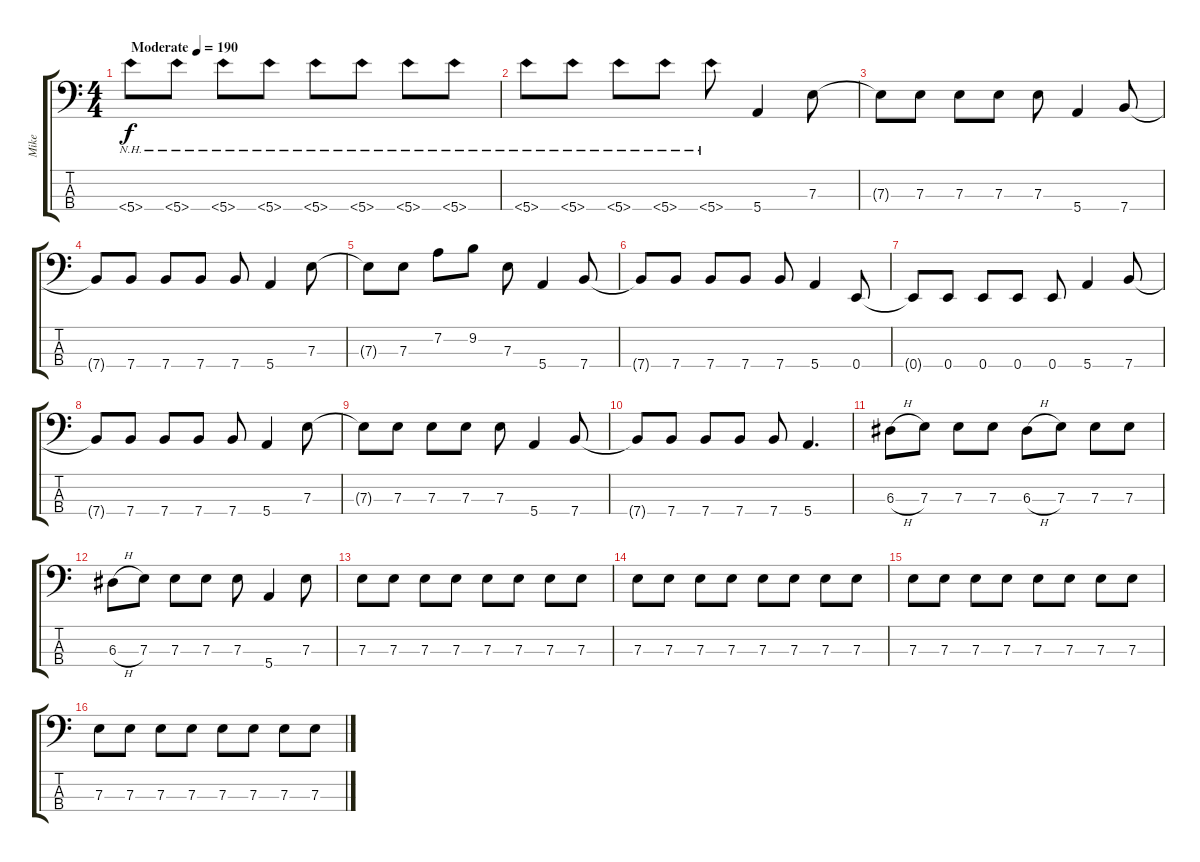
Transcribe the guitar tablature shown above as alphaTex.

\track ("Mike " "Mike ") {instrument electricbasspick}
\staff {score tabs}
\tuning (G2 D2 A1 E1) {hide}
\ts (4 4)
\tempo (190 "Moderate")
\clef f4
\ks c
5.4{nh}.8{dy f instrument electricbasspick} 5.4{nh}.8 5.4{nh}.8 5.4{nh}.8 5.4{nh}.8 5.4{nh}.8 5.4{nh}.8 5.4{nh}.8 |
5.4{nh}.8 5.4{nh}.8 5.4{nh}.8 5.4{nh}.8 5.4{nh}.8 5.4.4 7.3.8 |
7.3{t}.8 7.3.8 7.3.8 7.3.8 7.3.8 5.4.4 7.4.8 |
7.4{t}.8 7.4.8 7.4.8 7.4.8 7.4.8 5.4.4 7.3.8 |
7.3{t}.8 7.3.8 7.2.8 9.2.8 7.3.8 5.4.4 7.4.8 |
7.4{t}.8 7.4.8 7.4.8 7.4.8 7.4.8 5.4.4 0.4.8 |
0.4{t}.8 0.4.8 0.4.8 0.4.8 0.4.8 5.4.4 7.4.8 |
7.4{t}.8 7.4.8 7.4.8 7.4.8 7.4.8 5.4.4 7.3.8 |
7.3{t}.8 7.3.8 7.3.8 7.3.8 7.3.8 5.4.4 7.4.8 |
7.4{t}.8 7.4.8 7.4.8 7.4.8 7.4.8 5.4.4{d} |
6.3{h}.8 7.3.8 7.3.8 7.3.8 6.3{h}.8 7.3.8 7.3.8 7.3.8 |
6.3{h}.8 7.3.8 7.3.8 7.3.8 7.3.8 5.4.4 7.3.8 |
7.3.8 7.3.8 7.3.8 7.3.8 7.3.8 7.3.8 7.3.8 7.3.8 |
7.3.8 7.3.8 7.3.8 7.3.8 7.3.8 7.3.8 7.3.8 7.3.8 |
7.3.8 7.3.8 7.3.8 7.3.8 7.3.8 7.3.8 7.3.8 7.3.8 |
7.3.8 7.3.8 7.3.8 7.3.8 7.3.8 7.3.8 7.3.8 7.3.8
